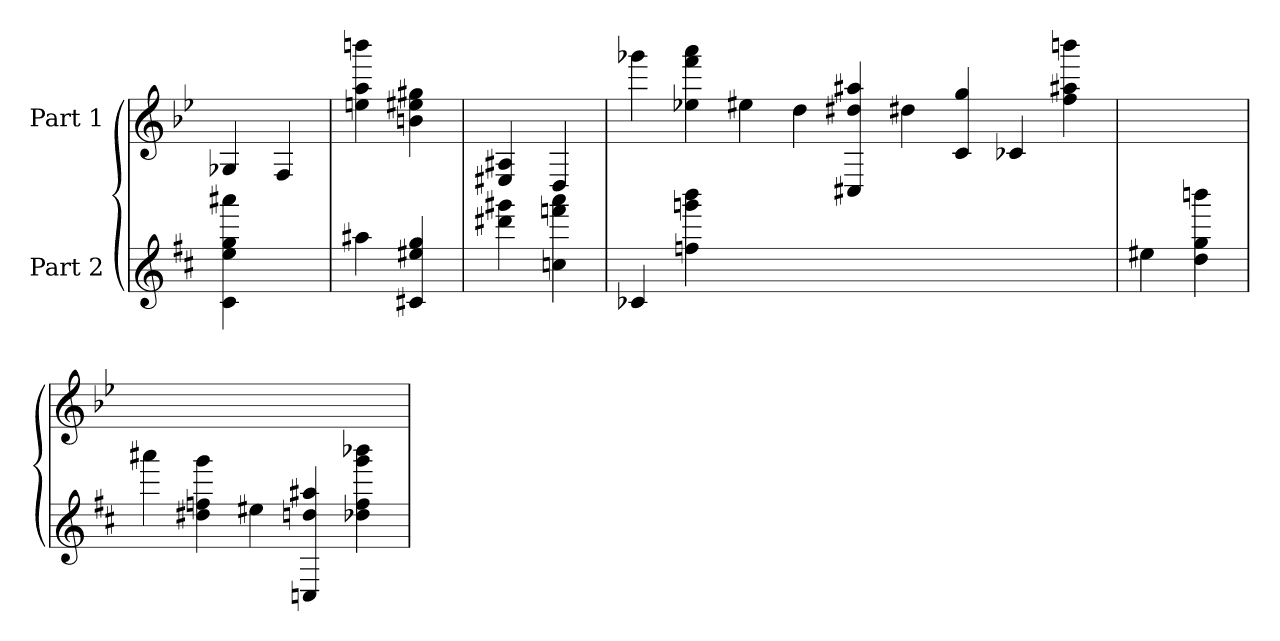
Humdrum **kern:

**kern	**kern
*part2	*part1
*staff2	*staff1
*I"Part 2	*I"Part 1
*clefG2	*clefG2
*k[f#c#]	*k[b-e-]
=1	=1
4aaa# 4c# 4ee 4gg	4G-
4ryy	4F
=2	=2
4aa#X	4bbb 4ee 4aa
4c#X 4ee#X 4gg	4ee#X 4gg#X 4b
=3	=3
4ddd#X 4ggg#X	4E#X 4A#X
4cc 4fff 4aaa	4D
=4	=4
4c-X	4ggg-X
4gggn 4bbb 4ff	4fff 4aaa 4ee-X
1..ryy	4ee#X
.	4dd
.	4dd#X 4aa#X 4C#X
.	4dd#X
.	4c 4gg
.	4c-X
.	4bbb 4ff 4aa#X
=	=
4ee#X	4ryy
4bbbn 4dd 4gg	4ryy
=	=
4aaa#X	4ryy
4ggg 4dd#X 4ff	1ryy
4ee#X	.
4dd 4aa#X 4C	.
4ggg 4bbb-X 4dd-X 4ff	.
=	=
*-	*-
